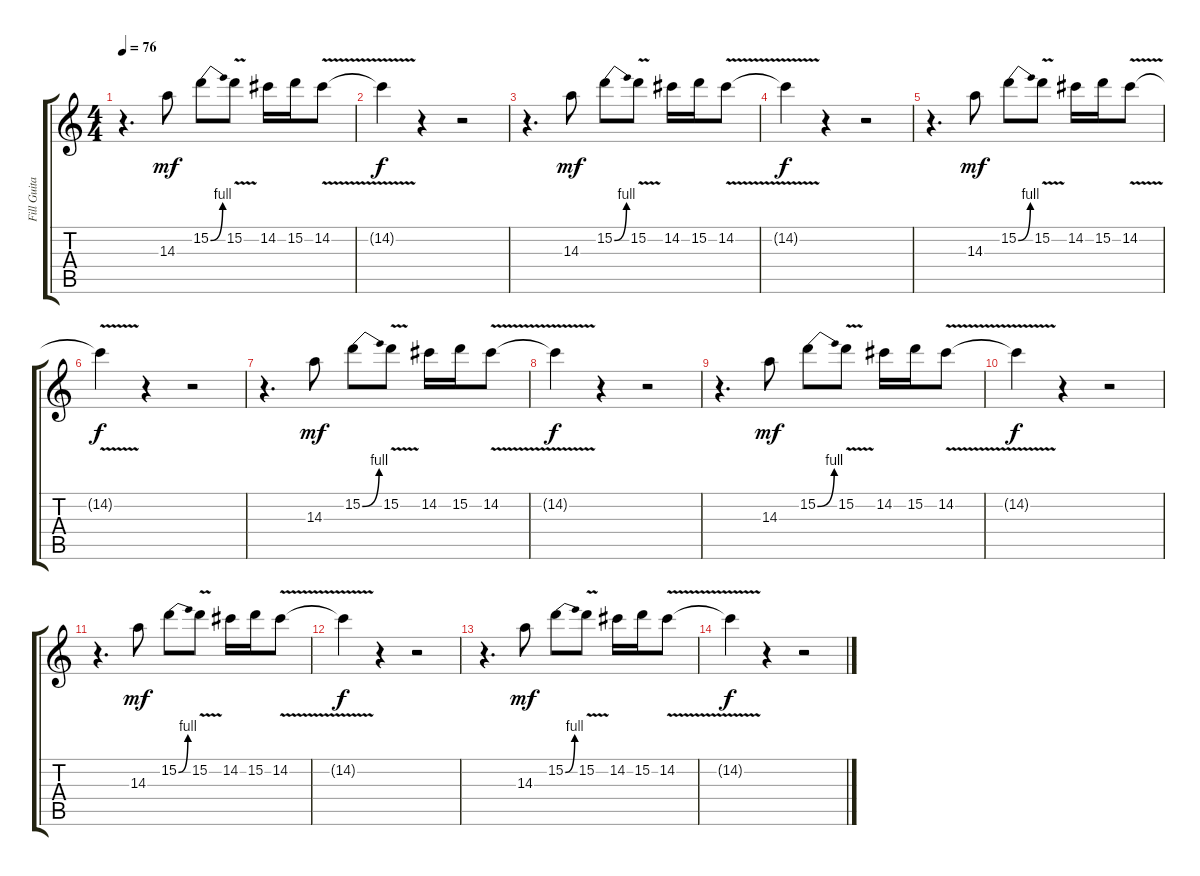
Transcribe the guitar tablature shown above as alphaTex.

\track ("Fill Guitar #3" "Fill Guita") {instrument overdrivenguitar}
\staff {score tabs}
\tuning (E4 B3 G3 D3 A2 D2) {hide}
\ts (4 4)
\tempo 76
\clef g2
\ks c
r.4{d dy f} 14.3.8{dy mf} 15.2{be (bend 0 0 60 4)}.8 15.2{v}.8 14.2.16 15.2.16 14.2{v}.8 |
14.2{t}.4{dy f} r.4 r.2 |
r.4{d} 14.3.8{dy mf} 15.2{be (bend 0 0 60 4)}.8 15.2{v}.8 14.2.16 15.2.16 14.2{v}.8 |
14.2{t}.4{dy f} r.4 r.2 |
r.4{d} 14.3.8{dy mf} 15.2{be (bend 0 0 60 4)}.8 15.2{v}.8 14.2.16 15.2.16 14.2{v}.8 |
14.2{t}.4{dy f} r.4 r.2 |
r.4{d volume 12} 14.3.8{dy mf} 15.2{be (bend 0 0 60 4)}.8 15.2{v}.8 14.2.16 15.2.16 14.2{v}.8 |
14.2{t}.4{dy f} r.4 r.2 |
r.4{d volume 8} 14.3.8{dy mf} 15.2{be (bend 0 0 60 4)}.8 15.2{v}.8 14.2.16 15.2.16 14.2{v}.8 |
14.2{t}.4{dy f} r.4 r.2 |
r.4{d volume 4} 14.3.8{dy mf} 15.2{be (bend 0 0 60 4)}.8 15.2{v}.8 14.2.16 15.2.16 14.2{v}.8 |
14.2{t}.4{dy f} r.4 r.2 |
r.4{d volume 0} 14.3.8{dy mf} 15.2{be (bend 0 0 60 4)}.8 15.2{v}.8 14.2.16 15.2.16 14.2{v}.8 |
14.2{t}.4{dy f} r.4 r.2
